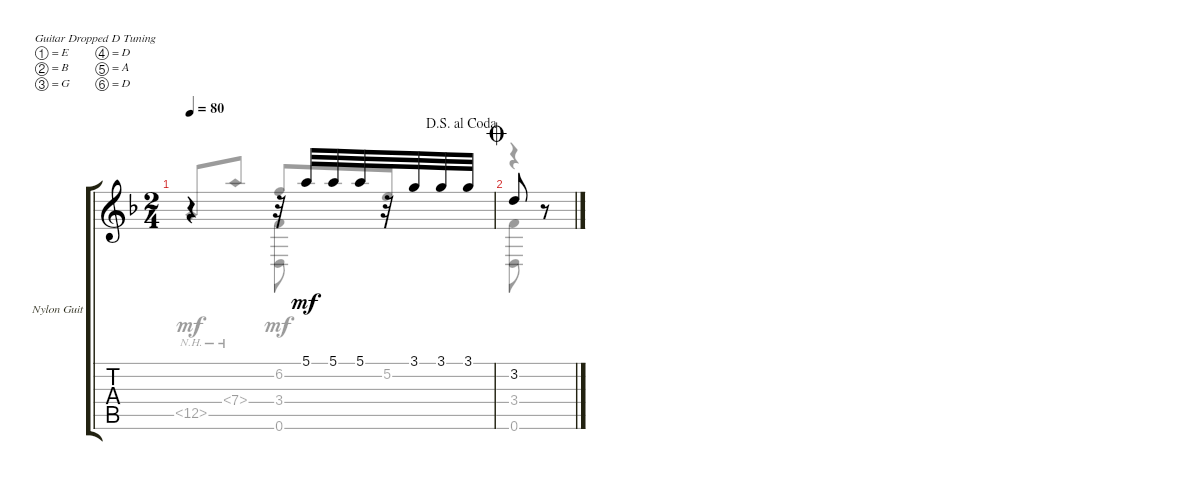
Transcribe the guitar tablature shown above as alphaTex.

\defaultSystemsLayout 4
\bracketExtendMode groupsimilarinstruments
\firstSystemTrackNameOrientation horizontal
\otherSystemsTrackNameOrientation horizontal
\track ("Nylon Guitar" "Nylon Guit") {instrument acousticguitarsteel}
\staff {score tabs}
\tuning (E4 B3 G3 D3 A2 D2)
\voice
\ts (2 4)
\jump dalsegnoalcoda
\tempo 80
\clef g2
\ks dminor
r.4{dy mf} r.32 5.1.32 5.1.32 5.1.32 r.32 3.1.32 3.1.32 3.1.32 |
\jump coda
3.2.8 r.8
\voice
\clef g2
\ottava regular
\simile none
\ks dminor
12.5{nh}.8{dy mf} 7.4{nh}.8 6.2.8{beam invert} 5.2.8 |
r.4
\voice
\clef g2
\ottava regular
\simile none
\ks dminor
r.4{dy mf} (0.6 3.4).8 |
(0.6 3.4).8
